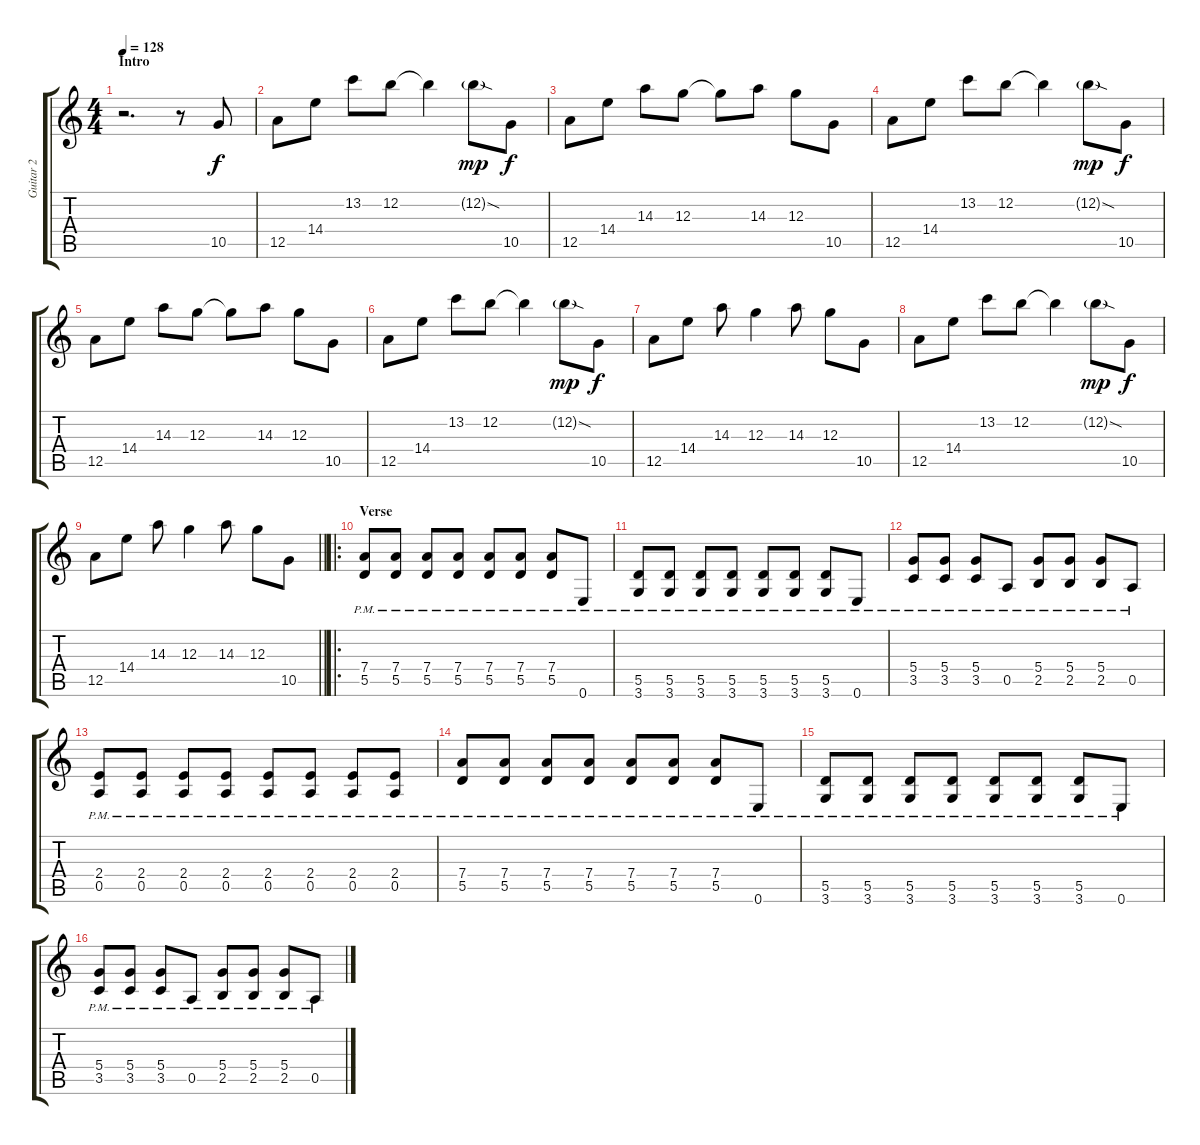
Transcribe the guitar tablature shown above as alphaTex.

\track ("Guitar 2" "Guitar 2") {instrument overdrivenguitar}
\staff {score tabs}
\tuning (E4 B3 G3 D3 A2 E2) {hide}
\ts (4 4)
\section ("" "Intro")
\tempo 128
\clef g2
\ks c
r.2{d dy f instrument overdrivenguitar} r.8 10.5.8 |
12.5.8 14.4.8 13.2.8 12.2.8 12.2{t}.4 12.2{sod g}.8{dy mp} 10.5.8{dy f} |
12.5.8 14.4.8 14.3.8 12.3.8 12.3{t}.8 14.3.8 12.3.8 10.5.8 |
12.5.8 14.4.8 13.2.8 12.2.8 12.2{t}.4 12.2{sod g}.8{dy mp} 10.5.8{dy f} |
12.5.8 14.4.8 14.3.8 12.3.8 12.3{t}.8 14.3.8 12.3.8 10.5.8 |
12.5.8 14.4.8 13.2.8 12.2.8 12.2{t}.4 12.2{sod g}.8{dy mp} 10.5.8{dy f} |
12.5.8 14.4.8 14.3.8 12.3.4 14.3.8 12.3.8 10.5.8 |
12.5.8 14.4.8 13.2.8 12.2.8 12.2{t}.4 12.2{sod g}.8{dy mp} 10.5.8{dy f} |
\barLineRight lightlight
12.5.8 14.4.8 14.3.8 12.3.4 14.3.8 12.3.8 10.5.8 |
\ro
\section ("" "Verse")
(7.4{pm} 5.5{pm}).8 (7.4{pm} 5.5{pm}).8 (7.4{pm} 5.5{pm}).8 (7.4{pm} 5.5{pm}).8 (7.4{pm} 5.5{pm}).8 (7.4{pm} 5.5{pm}).8 (7.4{pm} 5.5{pm}).8 0.6{pm}.8 |
(5.5{pm} 3.6{pm}).8 (5.5{pm} 3.6{pm}).8 (5.5{pm} 3.6{pm}).8 (5.5{pm} 3.6{pm}).8 (5.5{pm} 3.6{pm}).8 (5.5{pm} 3.6{pm}).8 (5.5{pm} 3.6{pm}).8 0.6{pm}.8 |
(5.4{pm} 3.5{pm}).8 (5.4{pm} 3.5{pm}).8 (5.4{pm} 3.5{pm}).8 0.5{pm}.8 (5.4{pm} 2.5{pm}).8 (5.4{pm} 2.5{pm}).8 (5.4{pm} 2.5{pm}).8 0.5{pm}.8 |
(2.4{pm} 0.5{pm}).8 (2.4{pm} 0.5{pm}).8 (2.4{pm} 0.5{pm}).8 (2.4{pm} 0.5{pm}).8 (2.4{pm} 0.5{pm}).8 (2.4{pm} 0.5{pm}).8 (2.4{pm} 0.5{pm}).8 (2.4{pm} 0.5{pm}).8 |
(7.4{pm} 5.5{pm}).8 (7.4{pm} 5.5{pm}).8 (7.4{pm} 5.5{pm}).8 (7.4{pm} 5.5{pm}).8 (7.4{pm} 5.5{pm}).8 (7.4{pm} 5.5{pm}).8 (7.4{pm} 5.5{pm}).8 0.6{pm}.8 |
(5.5{pm} 3.6{pm}).8 (5.5{pm} 3.6{pm}).8 (5.5{pm} 3.6{pm}).8 (5.5{pm} 3.6{pm}).8 (5.5{pm} 3.6{pm}).8 (5.5{pm} 3.6{pm}).8 (5.5{pm} 3.6{pm}).8 0.6{pm}.8 |
(5.4{pm} 3.5{pm}).8 (5.4{pm} 3.5{pm}).8 (5.4{pm} 3.5{pm}).8 0.5{pm}.8 (5.4{pm} 2.5{pm}).8 (5.4{pm} 2.5{pm}).8 (5.4{pm} 2.5{pm}).8 0.5{pm}.8
